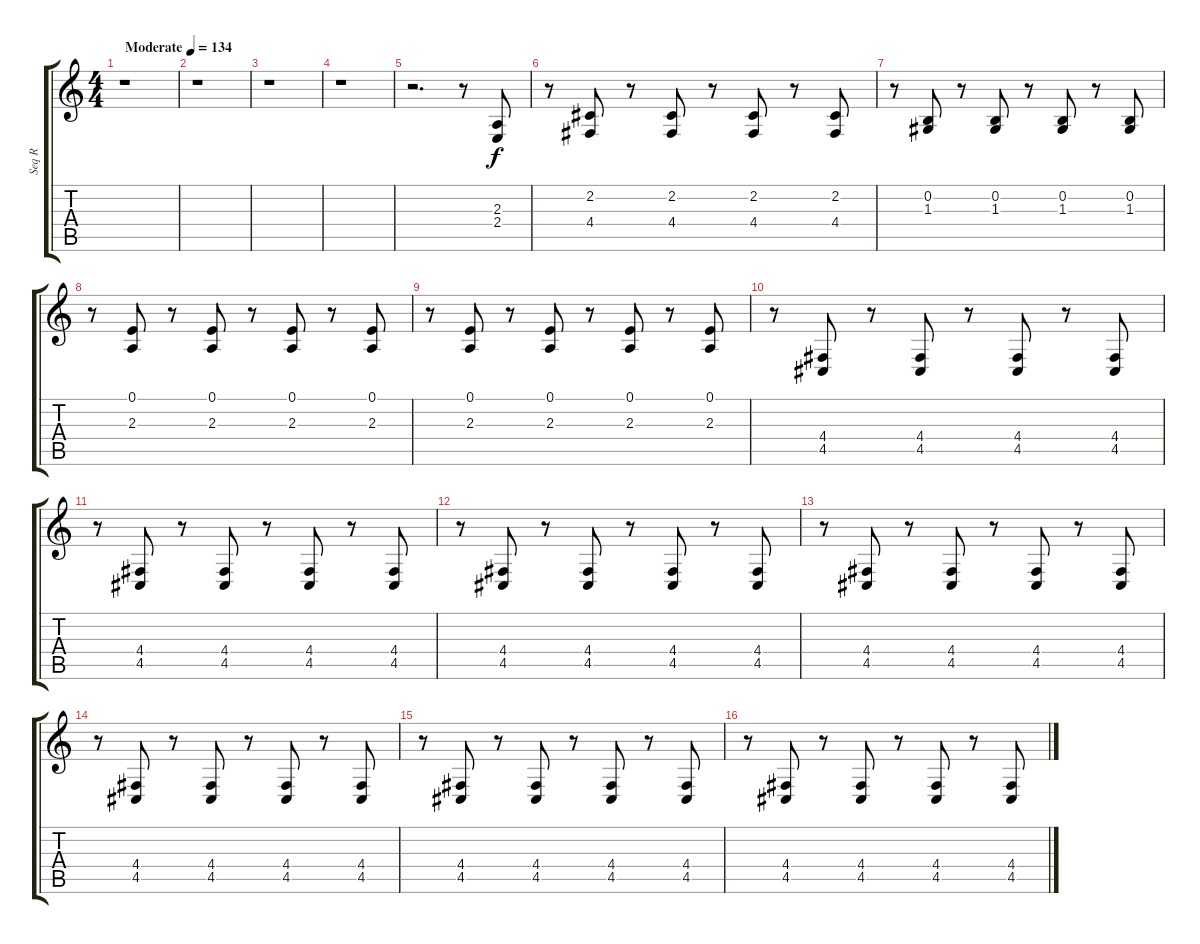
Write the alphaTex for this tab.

\track ("Seq R" "Seq R") {instrument lead2sawtooth}
\staff {score tabs}
\tuning (E4 B3 G3 D3 A2 E2) {hide}
\ts (4 4)
\tempo (134 "Moderate")
\clef g2
\ks c
r.1{dy f instrument lead2sawtooth} |
r.1 |
r.1 |
r.1 |
r.2{d} r.8 (2.3 2.4).8 |
r.8 (2.2 4.4).8 r.8 (2.2 4.4).8 r.8 (2.2 4.4).8 r.8 (2.2 4.4).8 |
r.8 (0.2 1.3).8 r.8 (0.2 1.3).8 r.8 (0.2 1.3).8 r.8 (0.2 1.3).8 |
r.8 (0.1 2.3).8 r.8 (0.1 2.3).8 r.8 (0.1 2.3).8 r.8 (0.1 2.3).8 |
r.8 (0.1 2.3).8 r.8 (0.1 2.3).8 r.8 (0.1 2.3).8 r.8 (0.1 2.3).8 |
r.8 (4.4 4.5).8 r.8 (4.4 4.5).8 r.8 (4.4 4.5).8 r.8 (4.4 4.5).8 |
r.8 (4.4 4.5).8 r.8 (4.4 4.5).8 r.8 (4.4 4.5).8 r.8 (4.4 4.5).8 |
r.8 (4.4 4.5).8 r.8 (4.4 4.5).8 r.8 (4.4 4.5).8 r.8 (4.4 4.5).8 |
r.8 (4.4 4.5).8 r.8 (4.4 4.5).8 r.8 (4.4 4.5).8 r.8 (4.4 4.5).8 |
r.8 (4.4 4.5).8 r.8 (4.4 4.5).8 r.8 (4.4 4.5).8 r.8 (4.4 4.5).8 |
r.8 (4.4 4.5).8 r.8 (4.4 4.5).8 r.8 (4.4 4.5).8 r.8 (4.4 4.5).8 |
r.8 (4.4 4.5).8 r.8 (4.4 4.5).8 r.8 (4.4 4.5).8 r.8 (4.4 4.5).8
